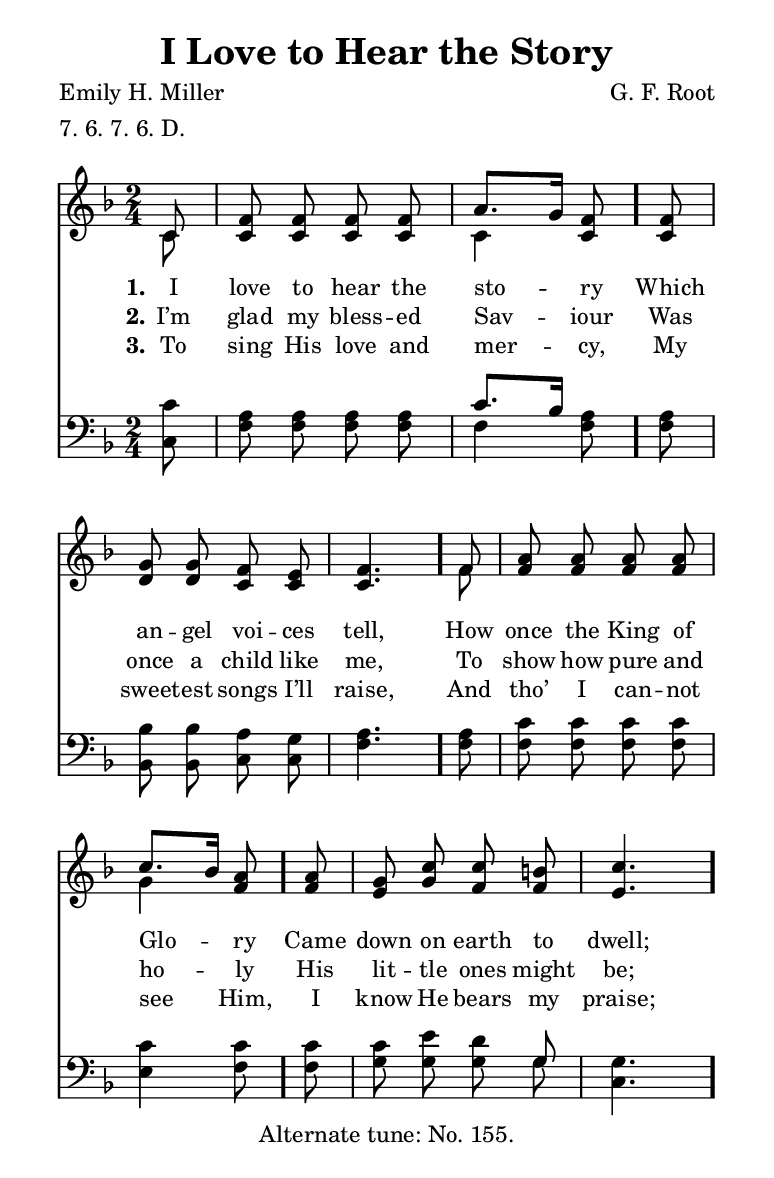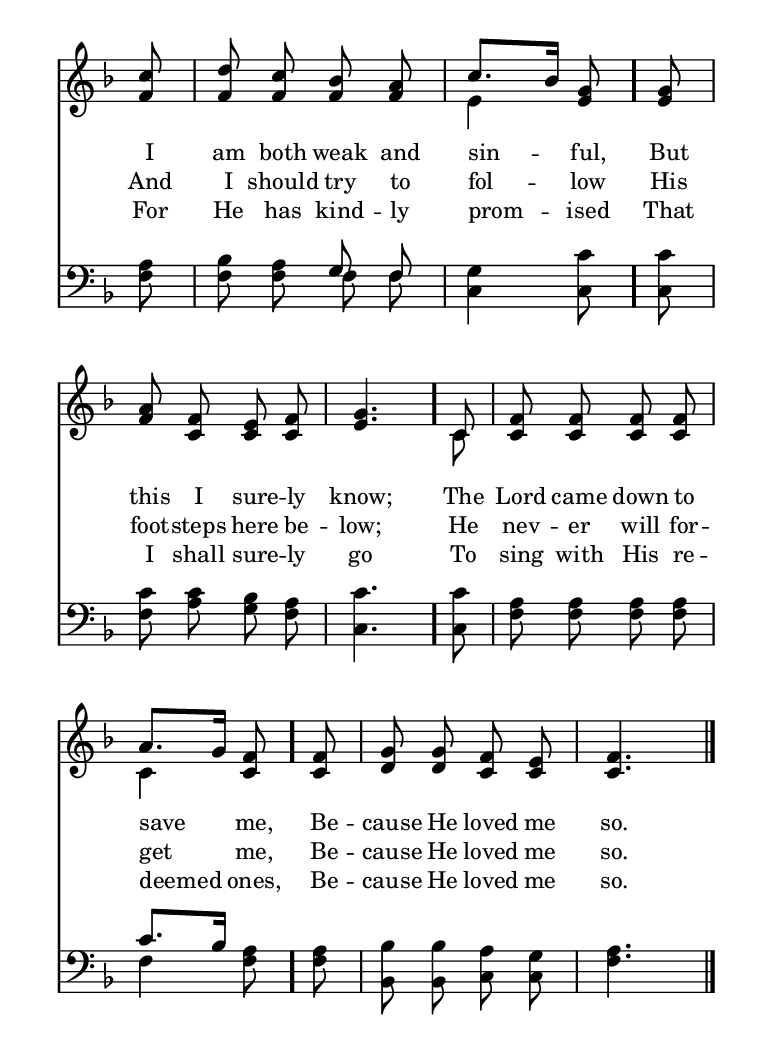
\include "common/global.ily"
\paper {
  \include "common/paper.ily"
  oddFooterMarkup = \markup { \fill-line { \on-the-fly \first-page "Alternate tune: No. 155." } }
}

\header{
  %children
  hymnnumber = "308"
  title = "I Love to Hear the Story"
  tunename = ""
  meter = "7. 6. 7. 6. D."
  poet = "Emily H. Miller"
  composer = "G. F. Root"
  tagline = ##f
}

global = {
  \include "common/overrides.ily"
  \override Staff.TimeSignature.style = #'numbered
  \time 2/4
  \override Score.MetronomeMark.transparent = ##t % hide all fermata changes too
  \tempo 8=120
  \key f \major
  \partial 8
  \autoBeamOff
}

notesSoprano = {
\global
\relative c' {

  c8 | f f f f | a8.[ g16] f8
  f8 | g g f e | f4. \eogbreak
  f8 | a a a a | c8.[ bes16] a8
  a8 | g c c b | c4. \eogbreak

  c8 | d c bes a | c8.[ bes16] g8
  g8 | a f e f | g4. \eogbreak
  c,8 | f f f f | a8.[ g16] f8
  f8 | g g f e | f4. \eogbreak

  \bar "|."

}
}

notesAlto = {
\global
\relative e' {

  c8 | c c c c | c4 c8
  c8 | d d c c | c4.
  f8 | f f f f | g4 f8
  f8 | e g f f | e4.

  f8 | f f f f | e4 e8
  e8 | f c c c | e4.
  c8 | c c c c | c4 c8
  c8 | d d c c | c4.

}
}

notesTenor = {
\global
\relative a {

  c8 | a a a a | c8.[ bes16] a8
  a8 | bes bes a g | a4.
  a8 | c c c c | c4 c8
  c8 | c e d g, | g4.

  a8 | bes a g f | g4 c8
  c8 | c c bes a | c4.
  c8 | a a a a | c8.[ bes16] a8
  a8 | bes bes a g | a4.

}
}

notesBass = {
\global
\relative f {

  c8 | f f f f | f4 f8
  f8 | bes, bes c c | f4.
  f8 | f f f f | e4 f8
  f8 | g g g g | c,4.

  f8 | f f f f | c4 c8
  c8 | f a g f | c4.
  c8 | f f f f | f4 f8
  f8 | bes, bes c c | f4.

}
}

wordsA = \lyricmode {
\set stanza = "1."

I love to hear the sto -- ry \bar "."
Which an -- gel voi -- ces tell, \bar "."
How once the King of Glo -- ry \bar "."
Came down on earth to dwell; \bar "."
I am both weak and sin -- ful, \bar "."
But this I sure -- ly know; \bar "."
The Lord came down to save me, \bar "."
Be -- cause He loved me so. \bar "."

}

wordsB = \lyricmode {
\set stanza = "2."

I’m glad my bless -- ed Sav -- iour
Was once a child like me,
To show how pure and ho -- ly
His lit -- tle ones might be;
And I should try to fol -- low
His foot -- steps here be -- low;
He nev -- er will for -- get me,
Be -- cause He loved me so.

}

wordsC = \lyricmode {
\set stanza = "3."

To sing His love and mer -- cy,
My sweet -- est songs I’ll raise,
And tho’ I can -- not see Him,
I know He bears my praise;
For He has kind -- ly prom -- ised
That I shall sure -- ly go
To sing with His re -- deemed ones,
Be -- cause He loved me so.

}

\score {
  \context ChoirStaff <<
    \context Staff = upper <<
      \set Staff.autoBeaming = ##f
      \set ChoirStaff.systemStartDelimiter = #'SystemStartBar
      \set ChoirStaff.printPartCombineTexts = ##f
      \partcombine #'(2 . 9) \notesSoprano \notesAlto
      \context NullVoice = sopranos { \voiceOne << \notesSoprano >> }
      \context NullVoice = altos { \voiceTwo << \notesAlto >> }
      \context Lyrics = one   \lyricsto sopranos \wordsA
      \context Lyrics = two   \lyricsto sopranos \wordsB
      \context Lyrics = three \lyricsto sopranos \wordsC
    >>
    \context Staff = men <<
      \set Staff.autoBeaming = ##f
      \clef bass
      \set ChoirStaff.printPartCombineTexts = ##f
      \partcombine #'(2 . 9) \notesTenor \notesBass
      \context NullVoice = tenors { \voiceOne << \notesTenor >> }
      \context NullVoice = basses { \voiceTwo << \notesBass >> }
    >>
  >>
  \layout {
    \include "common/layout.ily"
  }
  \midi{
    \include "common/midi.ily"
  }
}

\version "2.19.49"  % necessary for upgrading to future LilyPond versions.

% vi:set et ts=2 sw=2 ai nocindent syntax=lilypond:
